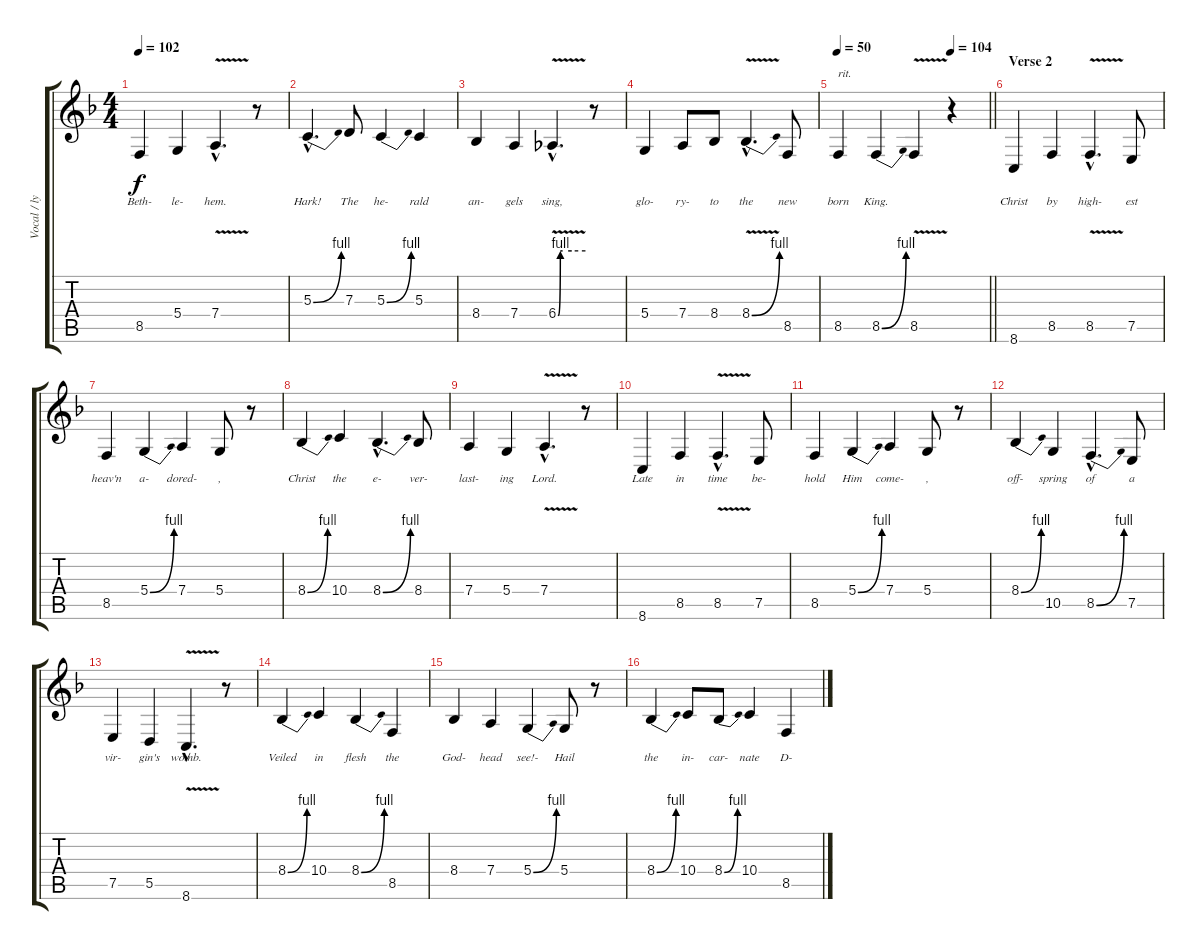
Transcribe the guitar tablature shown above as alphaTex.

\track ("Vocal / lyrics" "Vocal / ly") {instrument clarinet}
\staff {score tabs}
\tuning (E4 B3 G3 D3 A2 E2) {hide}
\ts (4 4)
\tempo 102
\clef g2
\ks f
8.5.4{lyrics (0 "Beth-") lyrics (1 "") lyrics (2 "") lyrics (3 "") lyrics (4 "") dy f} 5.4.4{lyrics (0 "le-") lyrics (1 "") lyrics (2 "") lyrics (3 "") lyrics (4 "")} 7.4{v hac}.4{d lyrics (0 "hem.") lyrics (1 "") lyrics (2 "") lyrics (3 "") lyrics (4 "")} r.8 |
5.3{be (bend 0 0 60 4) hac}.4{d lyrics (0 "Hark!") lyrics (1 "") lyrics (2 "") lyrics (3 "") lyrics (4 "")} 7.3.8{lyrics (0 "The") lyrics (1 "") lyrics (2 "") lyrics (3 "") lyrics (4 "")} 5.3{be (bend 0 0 60 4)}.4{lyrics (0 "he-") lyrics (1 "") lyrics (2 "") lyrics (3 "") lyrics (4 "")} 5.3.4{lyrics (0 "rald") lyrics (1 "") lyrics (2 "") lyrics (3 "") lyrics (4 "")} |
8.4.4{lyrics (0 "an-") lyrics (1 "") lyrics (2 "") lyrics (3 "") lyrics (4 "")} 7.4.4{lyrics (0 "gels") lyrics (1 "") lyrics (2 "") lyrics (3 "") lyrics (4 "")} 6.4{be (custom 0 0 5 4 10 4 30 4 60 4) v hac}.4{d lyrics (0 "sing,") lyrics (1 "") lyrics (2 "") lyrics (3 "") lyrics (4 "")} r.8 |
5.4.4{lyrics (0 "glo-") lyrics (1 "") lyrics (2 "") lyrics (3 "") lyrics (4 "")} 7.4.8{lyrics (0 "ry-") lyrics (1 "") lyrics (2 "") lyrics (3 "") lyrics (4 "")} 8.4.8{lyrics (0 "to") lyrics (1 "") lyrics (2 "") lyrics (3 "") lyrics (4 "")} 8.4{be (bend 0 0 60 4) v hac}.4{d lyrics (0 "the") lyrics (1 "") lyrics (2 "") lyrics (3 "") lyrics (4 "")} 8.5.8{lyrics (0 "new") lyrics (1 "") lyrics (2 "") lyrics (3 "") lyrics (4 "")} |
\tempo 50
\tempo (104 0.75)
\barLineRight lightlight
8.5.4{txt "rit." lyrics (0 "born") lyrics (1 "") lyrics (2 "") lyrics (3 "") lyrics (4 "")} 8.5{be (bend 0 0 60 4)}.4{lyrics (0 "King.") lyrics (1 "") lyrics (2 "") lyrics (3 "") lyrics (4 "")} 8.5{v}.4{lyrics (0 "") lyrics (1 "") lyrics (2 "") lyrics (3 "") lyrics (4 "")} r.4 |
\section ("" "Verse 2")
8.6.4{lyrics (0 "Christ") lyrics (1 "") lyrics (2 "") lyrics (3 "") lyrics (4 "")} 8.5.4{lyrics (0 "by") lyrics (1 "") lyrics (2 "") lyrics (3 "") lyrics (4 "")} 8.5{v hac}.4{d lyrics (0 "high-") lyrics (1 "") lyrics (2 "") lyrics (3 "") lyrics (4 "")} 7.5.8{lyrics (0 "est") lyrics (1 "") lyrics (2 "") lyrics (3 "") lyrics (4 "")} |
8.5.4{lyrics (0 "heav'n") lyrics (1 "") lyrics (2 "") lyrics (3 "") lyrics (4 "")} 5.4{be (bend 0 0 60 4)}.4{lyrics (0 "a-") lyrics (1 "") lyrics (2 "") lyrics (3 "") lyrics (4 "")} 7.4.4{lyrics (0 "dored-") lyrics (1 "") lyrics (2 "") lyrics (3 "") lyrics (4 "")} 5.4.8{lyrics (0 ",") lyrics (1 "") lyrics (2 "") lyrics (3 "") lyrics (4 "")} r.8 |
8.4{be (bend 0 0 60 4)}.4{lyrics (0 "Christ") lyrics (1 "") lyrics (2 "") lyrics (3 "") lyrics (4 "")} 10.4.4{lyrics (0 "the") lyrics (1 "") lyrics (2 "") lyrics (3 "") lyrics (4 "")} 8.4{be (bend 0 0 60 4) hac}.4{d lyrics (0 "e-") lyrics (1 "") lyrics (2 "") lyrics (3 "") lyrics (4 "")} 8.4.8{lyrics (0 "ver-") lyrics (1 "") lyrics (2 "") lyrics (3 "") lyrics (4 "")} |
7.4.4{lyrics (0 "last-") lyrics (1 "") lyrics (2 "") lyrics (3 "") lyrics (4 "")} 5.4.4{lyrics (0 "ing") lyrics (1 "") lyrics (2 "") lyrics (3 "") lyrics (4 "")} 7.4{v hac}.4{d lyrics (0 "Lord.") lyrics (1 "") lyrics (2 "") lyrics (3 "") lyrics (4 "")} r.8 |
8.6.4{lyrics (0 "Late") lyrics (1 "") lyrics (2 "") lyrics (3 "") lyrics (4 "")} 8.5.4{lyrics (0 "in") lyrics (1 "") lyrics (2 "") lyrics (3 "") lyrics (4 "")} 8.5{v hac}.4{d lyrics (0 "time") lyrics (1 "") lyrics (2 "") lyrics (3 "") lyrics (4 "")} 7.5.8{lyrics (0 "be-") lyrics (1 "") lyrics (2 "") lyrics (3 "") lyrics (4 "")} |
8.5.4{lyrics (0 "hold") lyrics (1 "") lyrics (2 "") lyrics (3 "") lyrics (4 "")} 5.4{be (bend 0 0 60 4)}.4{lyrics (0 "Him") lyrics (1 "") lyrics (2 "") lyrics (3 "") lyrics (4 "")} 7.4.4{lyrics (0 "come-") lyrics (1 "") lyrics (2 "") lyrics (3 "") lyrics (4 "")} 5.4.8{lyrics (0 ",") lyrics (1 "") lyrics (2 "") lyrics (3 "") lyrics (4 "")} r.8 |
8.4{be (bend 0 0 60 4)}.4{lyrics (0 "off-") lyrics (1 "") lyrics (2 "") lyrics (3 "") lyrics (4 "")} 10.5.4{lyrics (0 "spring") lyrics (1 "") lyrics (2 "") lyrics (3 "") lyrics (4 "")} 8.5{be (bend 0 0 60 4) hac}.4{d lyrics (0 "of") lyrics (1 "") lyrics (2 "") lyrics (3 "") lyrics (4 "")} 7.5.8{lyrics (0 "a") lyrics (1 "") lyrics (2 "") lyrics (3 "") lyrics (4 "")} |
7.5.4{lyrics (0 "vir-") lyrics (1 "") lyrics (2 "") lyrics (3 "") lyrics (4 "")} 5.5.4{lyrics (0 "gin's") lyrics (1 "") lyrics (2 "") lyrics (3 "") lyrics (4 "")} 8.6{v hac}.4{d lyrics (0 "womb.") lyrics (1 "") lyrics (2 "") lyrics (3 "") lyrics (4 "")} r.8 |
8.4{be (bend 0 0 60 4)}.4{lyrics (0 "Veiled") lyrics (1 "") lyrics (2 "") lyrics (3 "") lyrics (4 "")} 10.4.4{lyrics (0 "in") lyrics (1 "") lyrics (2 "") lyrics (3 "") lyrics (4 "")} 8.4{be (bend 0 0 60 4)}.4{lyrics (0 "flesh") lyrics (1 "") lyrics (2 "") lyrics (3 "") lyrics (4 "")} 8.5.4{lyrics (0 "the") lyrics (1 "") lyrics (2 "") lyrics (3 "") lyrics (4 "")} |
8.4.4{lyrics (0 "God-") lyrics (1 "") lyrics (2 "") lyrics (3 "") lyrics (4 "")} 7.4.4{lyrics (0 "head") lyrics (1 "") lyrics (2 "") lyrics (3 "") lyrics (4 "")} 5.4{be (bend 0 0 60 4)}.4{lyrics (0 "see!-") lyrics (1 "") lyrics (2 "") lyrics (3 "") lyrics (4 "")} 5.4.8{lyrics (0 "Hail") lyrics (1 "") lyrics (2 "") lyrics (3 "") lyrics (4 "")} r.8 |
8.4{be (bend 0 0 60 4)}.4{lyrics (0 "the") lyrics (1 "") lyrics (2 "") lyrics (3 "") lyrics (4 "")} 10.4.8{lyrics (0 "in-") lyrics (1 "") lyrics (2 "") lyrics (3 "") lyrics (4 "")} 8.4{be (bend 0 0 60 4)}.8{lyrics (0 "car-") lyrics (1 "") lyrics (2 "") lyrics (3 "") lyrics (4 "")} 10.4.4{lyrics (0 "nate") lyrics (1 "") lyrics (2 "") lyrics (3 "") lyrics (4 "")} 8.5.4{lyrics (0 "D-") lyrics (1 "") lyrics (2 "") lyrics (3 "") lyrics (4 "")}
